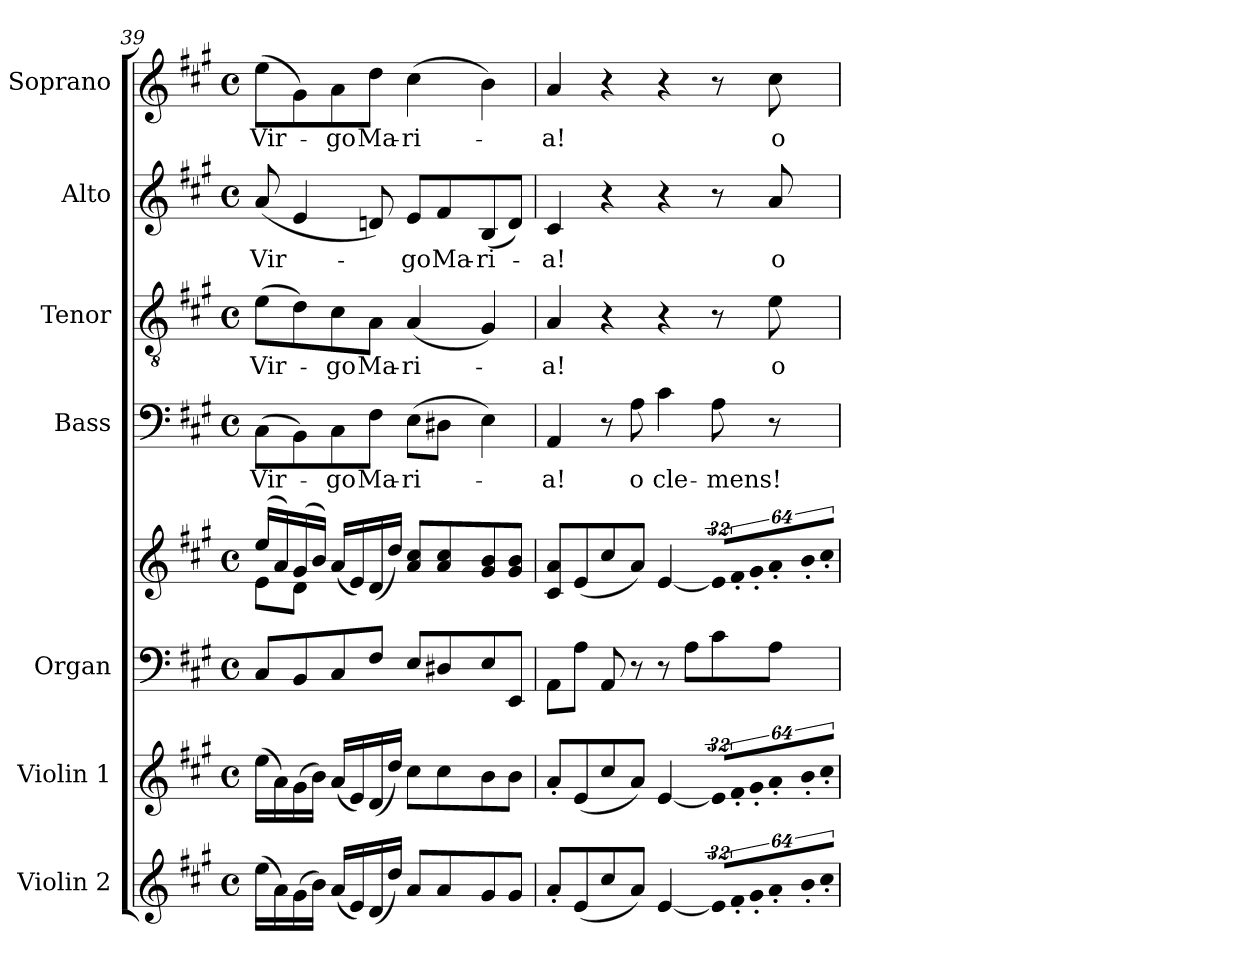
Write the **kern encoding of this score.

**kern	**kern	**kern	**kern	**kern	**text	**kern	**text	**kern	**text	**kern	**text
*part7	*part6	*part5	*part5	*part4	*part4	*part3	*part3	*part2	*part2	*part1	*part1
*staff8	*staff7	*staff6	*staff5	*staff4	*staff4	*staff3	*staff3	*staff2	*staff2	*staff1	*staff1
*I"Violin 2	*I"Violin 1	*I"Organ	*	*I"Bass	*	*I"Tenor	*	*I"Alto	*	*I"Soprano	*
*I'Vln. 2	*I'Vln. 1	*I'Org.	*	*I'B.	*	*I'T.	*	*I'A.	*	*I'S.	*
*clefG2	*clefG2	*clefF4	*clefG2	*clefF4	*	*clefGv2	*	*clefG2	*	*clefG2	*
*	*	*	*	*	*	*ITrd7c12	*	*	*	*	*
*k[f#c#g#]	*k[f#c#g#]	*k[f#c#g#]	*k[f#c#g#]	*k[f#c#g#]	*	*k[f#c#g#]	*	*k[f#c#g#]	*	*k[f#c#g#]	*
*A:	*A:	*A:	*A:	*A:	*	*A:	*	*A:	*	*A:	*
*M4/4	*M4/4	*M4/4	*M4/4	*M4/4	*	*M4/4	*	*M4/4	*	*M4/4	*
*met(c)	*met(c)	*met(c)	*met(c)	*met(c)	*	*met(c)	*	*met(c)	*	*met(c)	*
=39	=39	=39	=39	=39	=39	=39	=39	=39	=39	=39	=39
*	*	*	*^	*	*	*	*	*	*	*	*
!	!	!	!	!	!	!LO:LY:b:color=#000000	!	!	!	!	!	!
!	!	!	!	!	!	!	!	!LO:LY:b:color=#000000	!	!	!	!
!	!	!	!	!	!	!	!	!	!	!LO:LY:b:color=#000000	!	!
!	!	!	!	!	!	!	!	!	!	!	!	!LO:LY:b:color=#000000
(16eei\LL	(16eei\LL	8C#i/L	(16eei/LL	8ei\L	(8C#i\L	Vir-	(8Ei\L	Vir-	(8ai/	Vir-	(8eei\L	Vir-
16ai\)	16ai\)	.	16ai/)	.	.	.	.	.	.	.	.	.
(16g#i\	(16g#i\	8BBi/	(16g#i/	8di\J	8BBi\)	.	8Di\)	.	4ei/	.	8g#i\)	.
16bi\JJ)	16bi\JJ)	.	16bi/JJ)	.	.	.	.	.	.	.	.	.
!	!	!	!	!	!	!LO:LY:b:color=#000000	!	!	!	!	!	!
!	!	!	!	!	!	!	!	!LO:LY:b:color=#000000	!	!	!	!
!	!	!	!	!	!	!	!	!	!	!	!	!LO:LY:b:color=#000000
(16ai/LL	(16ai/LL	8C#i/	(16ai/LL	2.ryy	8C#i\	-go	8C#i\	-go	.	.	8ai\	-go
16ei/)	16ei/)	.	16ei/)	.	.	.	.	.	.	.	.	.
!	!	!	!	!	!	!LO:LY:b:color=#000000	!	!	!	!	!	!
!	!	!	!	!	!	!	!	!LO:LY:b:color=#000000	!	!	!	!
!	!	!	!	!	!	!	!	!	!	!	!	!LO:LY:b:color=#000000
(16di/	(16di/	8F#i/J	(16di/	.	8F#i\J	Ma-	8AAi\J	Ma-	8dni/)	.	8ddi\J	Ma-
16ddi/JJ)	16ddi/JJ)	.	16ddi/JJ)	.	.	.	.	.	.	.	.	.
!	!	!	!	!	!	!LO:LY:b:color=#000000	!	!	!	!	!	!
!	!	!	!	!	!	!	!	!LO:LY:b:color=#000000	!	!	!	!
!	!	!	!	!	!	!	!	!	!	!LO:LY:b:color=#000000	!	!
!	!	!	!	!	!	!	!	!	!	!	!	!LO:LY:b:color=#000000
8ai/L	8cc#i\L	8Ei/L	8ai/ 8cc#iL	.	(8Ei\L	-ri-	(4AAi/	-ri-	8ei/L	-go	(4cc#i\	-ri-
!	!	!	!	!	!	!	!	!	!	!LO:LY:b:color=#000000	!	!
8ai/	8cc#i\	8D#Xi/	8ai/ 8cc#i	.	8D#Xi\J	.	.	.	8f#i/	Ma-	.	.
!	!	!	!	!	!	!	!	!	!	!LO:LY:b:color=#000000	!	!
8g#i/	8bi\	8Ei/	8g#i/ 8bi	.	4Ei\)	.	4GG#i/)	.	(8Bi/	-ri-	4bi\)	.
8g#i/J	8bi\J	8EEi/J	8g#i/ 8biJ	.	.	.	.	.	8di/J)	.	.	.
*	*	*	*v	*v	*	*	*	*	*	*	*	*
=40	=40	=40	=40	=40	=40	=40	=40	=40	=40	=40	=40
!	!	!	!	!	!LO:LY:b:color=#000000	!	!	!	!	!	!
!	!	!	!	!	!	!	!LO:LY:b:color=#000000	!	!	!	!
!	!	!	!	!	!	!	!	!	!LO:LY:b:color=#000000	!	!
!	!	!	!	!	!	!	!	!	!	!	!LO:LY:b:color=#000000
8a'i/L	8a'i/L	8AAi\L	8c#i/ 8aiL	4AAi/	-a!	4AAi/	-a!	4c#i/	-a!	4ai/	-a!
(8ei/	(8ei/	8Ai\J	(8ei/	.	.	.	.	.	.	.	.
8cc#i/	8cc#i/	8AAi/	8cc#i/	8r	.	4r	.	4r	.	4r	.
!	!	!	!	!	!LO:LY:b:color=#000000	!	!	!	!	!	!
8ai/J)	8ai/J)	8r	8ai/J)	8Ai\	o	.	.	.	.	.	.
!	!	!	!	!	!LO:LY:b:color=#000000	!	!	!	!	!	!
[4ei/	[4ei/	8r	[4ei/	4c#i\	cle-	4r	.	4r	.	4r	.
.	.	8Ai\L	.	.	.	.	.	.	.	.	.
!LO:N:vis=16	!LO:N:vis=16	!	!LO:N:vis=16	!	!	!	!	!	!	!	!
!	!	!	!	!	!LO:LY:b:color=#000000	!	!	!	!	!	!
512%21ei/LL]	512%21ei/LL]	8c#i\	512%21ei/LL]	8Ai\	-mens!	8r	.	8r	.	8r	.
!LO:N:vis=16	!LO:N:vis=16	!	!LO:N:vis=16	!	!	!	!	!	!	!	!
1024%43f#'i/	1024%43f#'i/	.	1024%43f#'i/	.	.	.	.	.	.	.	.
!LO:N:vis=16	!LO:N:vis=16	!	!LO:N:vis=16	!	!	!	!	!	!	!	!
1024%43g#'i/J	1024%43g#'i/J	.	1024%43g#'i/J	.	.	.	.	.	.	.	.
!LO:N:vis=16	!LO:N:vis=16	!	!LO:N:vis=16	!	!	!	!	!	!	!	!
!	!	!	!	!	!	!	!LO:LY:b:color=#000000	!	!	!	!
!	!	!	!	!	!	!	!	!	!LO:LY:b:color=#000000	!	!
!	!	!	!	!	!	!	!	!	!	!	!LO:LY:b:color=#000000
512%21a'i/L	512%21a'i/L	8Ai\J	512%21a'i/L	8r	.	8Ei\	o	8ai/	o	8cc#i\	o
!LO:N:vis=16	!LO:N:vis=16	!	!LO:N:vis=16	!	!	!	!	!	!	!	!
1024%43b'i/	1024%43b'i/	.	1024%43b'i/	.	.	.	.	.	.	.	.
!LO:N:vis=16	!LO:N:vis=16	!	!LO:N:vis=16	!	!	!	!	!	!	!	!
1024%43cc#'i/JJ	1024%43cc#'i/JJ	.	1024%43cc#'i/JJ	.	.	.	.	.	.	.	.
=	=	=	=	=	=	=	=	=	=	=	=
*-	*-	*-	*-	*-	*-	*-	*-	*-	*-	*-	*-
